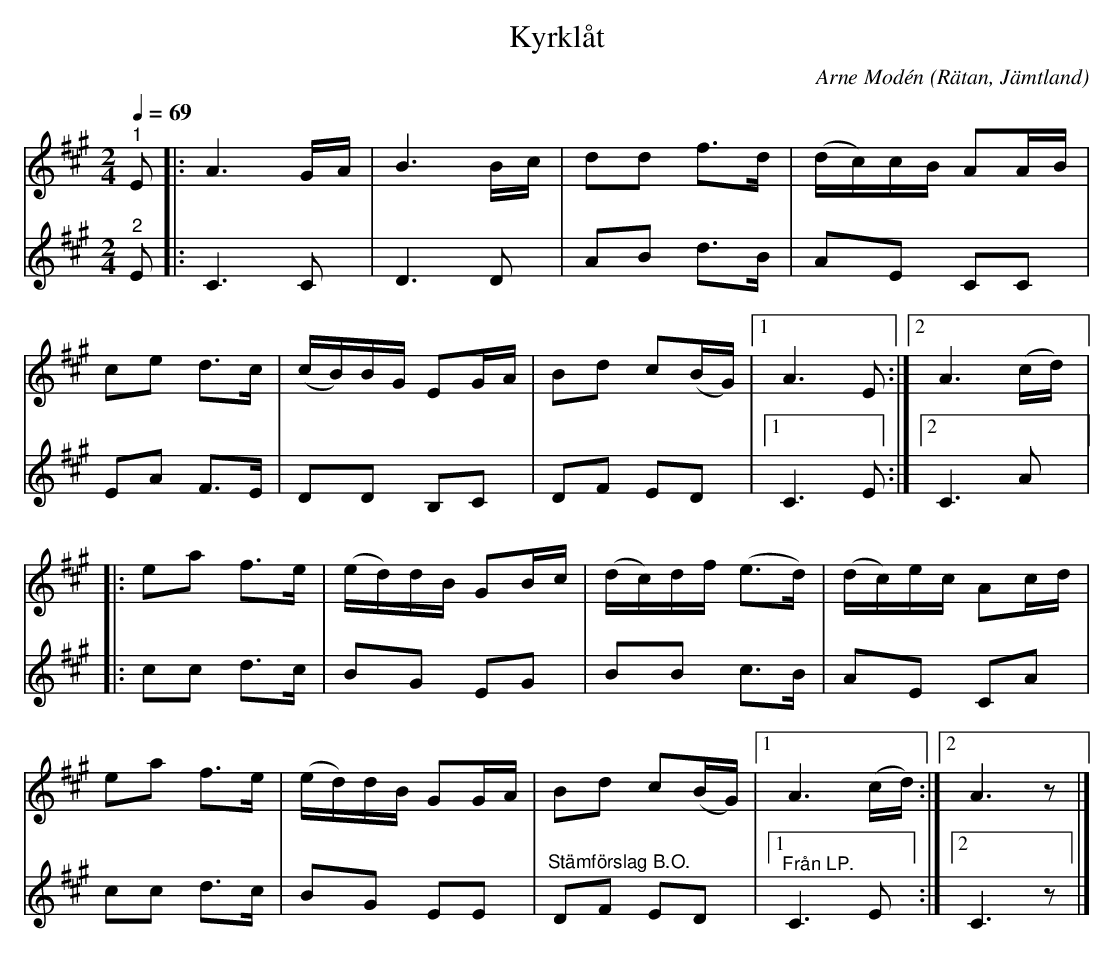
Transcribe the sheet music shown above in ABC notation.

X:1
T:Kyrklåt
C:Arne Modén
O:Rätan, Jämtland
L:1/8
Q:1/4=69
M:2/4
K:A
V:1
"^1" E |: A3 G/A/ | B3 B/c/ | dd f>d | (d/c/)c/B/ AA/B/ |
ce d>c | (c/B/)B/G/ EG/A/ | Bd c(B/G/) |1 A3 E :|2 A3 (c/d/) |:
ea f>e | (e/d/)d/B/ GB/c/ | (d/c/)d/f/ (e>d) | (d/c/)e/c/ Ac/d/ |
ea f>e | (e/d/)d/B/ GG/A/ | Bd c(B/G/) |1 A3 (c/d/) :|2 A3 z |]
V:2
"^2" E |: C3 C | D3 D | AB d>B | AE CC |
EA F>E | DD B,C | DF ED |1 C3 E :|2 C3 A |:
cc d>c | BG EG | BB c>B | AE CA |
cc d>c | BG EE | "^Stämförslag B.O." DF ED |1"^Från LP." C3 E :|2 C3 z |]
